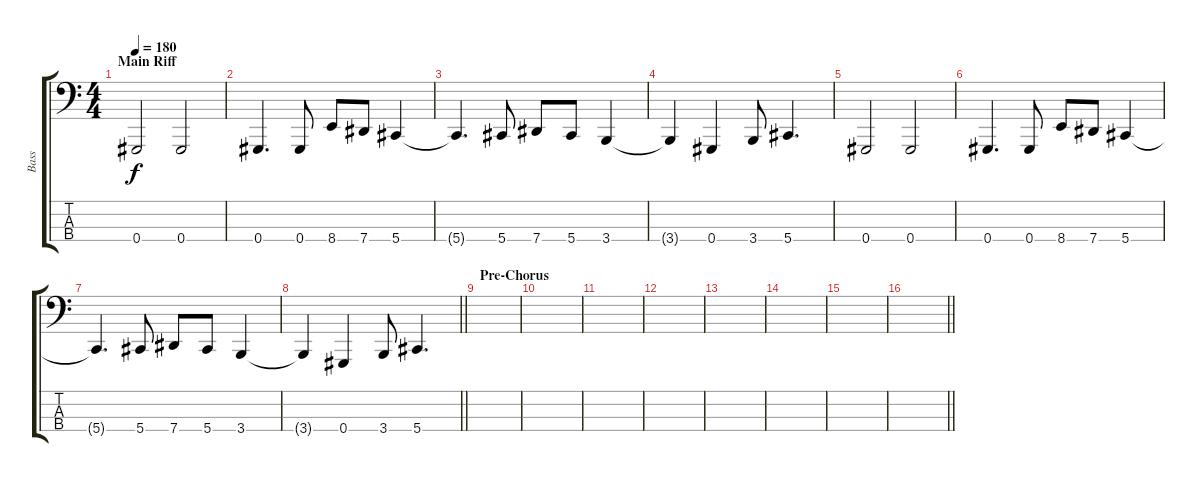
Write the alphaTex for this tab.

\track ("Bass" "Bass") {instrument electricbassfinger}
\staff {score tabs}
\tuning (Db2 Ab1 Eb1 Ab0) {hide}
\ts (4 4)
\section ("" "Main Riff")
\tempo 180
\clef f4
\ks c
0.4.2{dy f} 0.4.2 |
0.4.4{d} 0.4.8 8.4.8 7.4.8 5.4.4 |
5.4{t}.4{d} 5.4.8 7.4.8 5.4.8 3.4.4 |
3.4{t}.4 0.4.4 3.4.8 5.4.4{d} |
0.4.2 0.4.2 |
0.4.4{d} 0.4.8 8.4.8 7.4.8 5.4.4 |
5.4{t}.4{d} 5.4.8 7.4.8 5.4.8 3.4.4 |
\barLineRight lightlight
3.4{t}.4 0.4.4 3.4.8 5.4.4{d} |
\section ("" "Pre-Chorus")
|
|
|
|
|
|
|
\barLineRight lightlight
